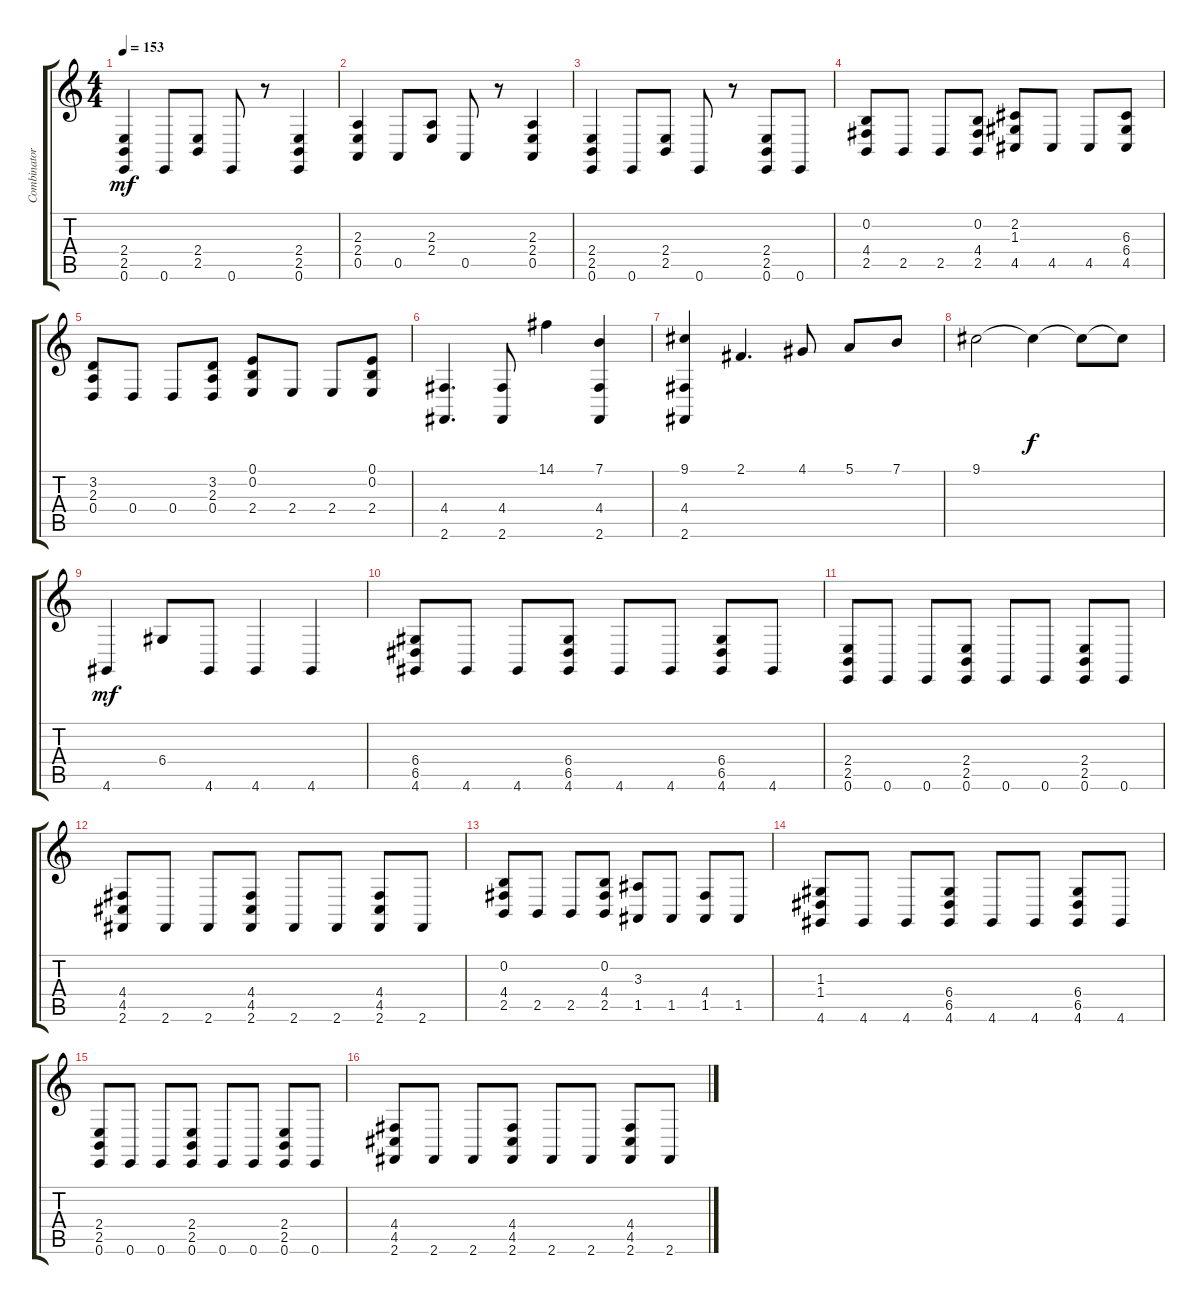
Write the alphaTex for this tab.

\track ("Combinator 2" "Combinator") {instrument acousticgrandpiano}
\staff {score tabs}
\tuning (E4 B3 G3 D3 A2 E2) {hide}
\ts (4 4)
\tempo 153
\clef g2
\ks c
(2.4 2.5 0.6).4{dy mf} 0.6.8 (2.4 2.5).8 0.6.8 r.8 (2.4 2.5 0.6).4 |
(2.3 2.4 0.5).4 0.5.8 (2.3 2.4).8 0.5.8 r.8 (2.3 2.4 0.5).4 |
(2.4 2.5 0.6).4 0.6.8 (2.4 2.5).8 0.6.8 r.8 (2.4 2.5 0.6).8 0.6.8 |
(0.2 4.4 2.5).8 2.5.8 2.5.8 (0.2 4.4 2.5).8 (2.2 1.3 4.5).8 4.5.8 4.5.8 (6.3 6.4 4.5).8 |
(3.2 2.3 0.4).8 0.4.8 0.4.8 (3.2 2.3 0.4).8 (0.1 0.2 2.4).8 2.4.8 2.4.8 (0.1 0.2 2.4).8 |
(4.4 2.6).4{d} (4.4 2.6).8 14.1.4 (7.1 4.4 2.6).4 |
(9.1 4.4 2.6).4 2.1.4{d} 4.1.8 5.1.8 7.1.8 |
9.1.2 9.1{t}.4{dy f} 9.1{t}.8 9.1{t}.8 |
4.6.4{dy mf} 6.4.8 4.6.8 4.6.4 4.6.4 |
(6.4 6.5 4.6).8 4.6.8 4.6.8 (6.4 6.5 4.6).8 4.6.8 4.6.8 (6.4 6.5 4.6).8 4.6.8 |
(2.4 2.5 0.6).8 0.6.8 0.6.8 (2.4 2.5 0.6).8 0.6.8 0.6.8 (2.4 2.5 0.6).8 0.6.8 |
(4.4 4.5 2.6).8 2.6.8 2.6.8 (4.4 4.5 2.6).8 2.6.8 2.6.8 (4.4 4.5 2.6).8 2.6.8 |
(0.2 4.4 2.5).8 2.5.8 2.5.8 (0.2 4.4 2.5).8 (3.3 1.5).8 1.5.8 (4.4 1.5).8 1.5.8 |
(1.3 1.4 4.6).8 4.6.8 4.6.8 (6.4 6.5 4.6).8 4.6.8 4.6.8 (6.4 6.5 4.6).8 4.6.8 |
(2.4 2.5 0.6).8 0.6.8 0.6.8 (2.4 2.5 0.6).8 0.6.8 0.6.8 (2.4 2.5 0.6).8 0.6.8 |
(4.4 4.5 2.6).8 2.6.8 2.6.8 (4.4 4.5 2.6).8 2.6.8 2.6.8 (4.4 4.5 2.6).8 2.6.8
